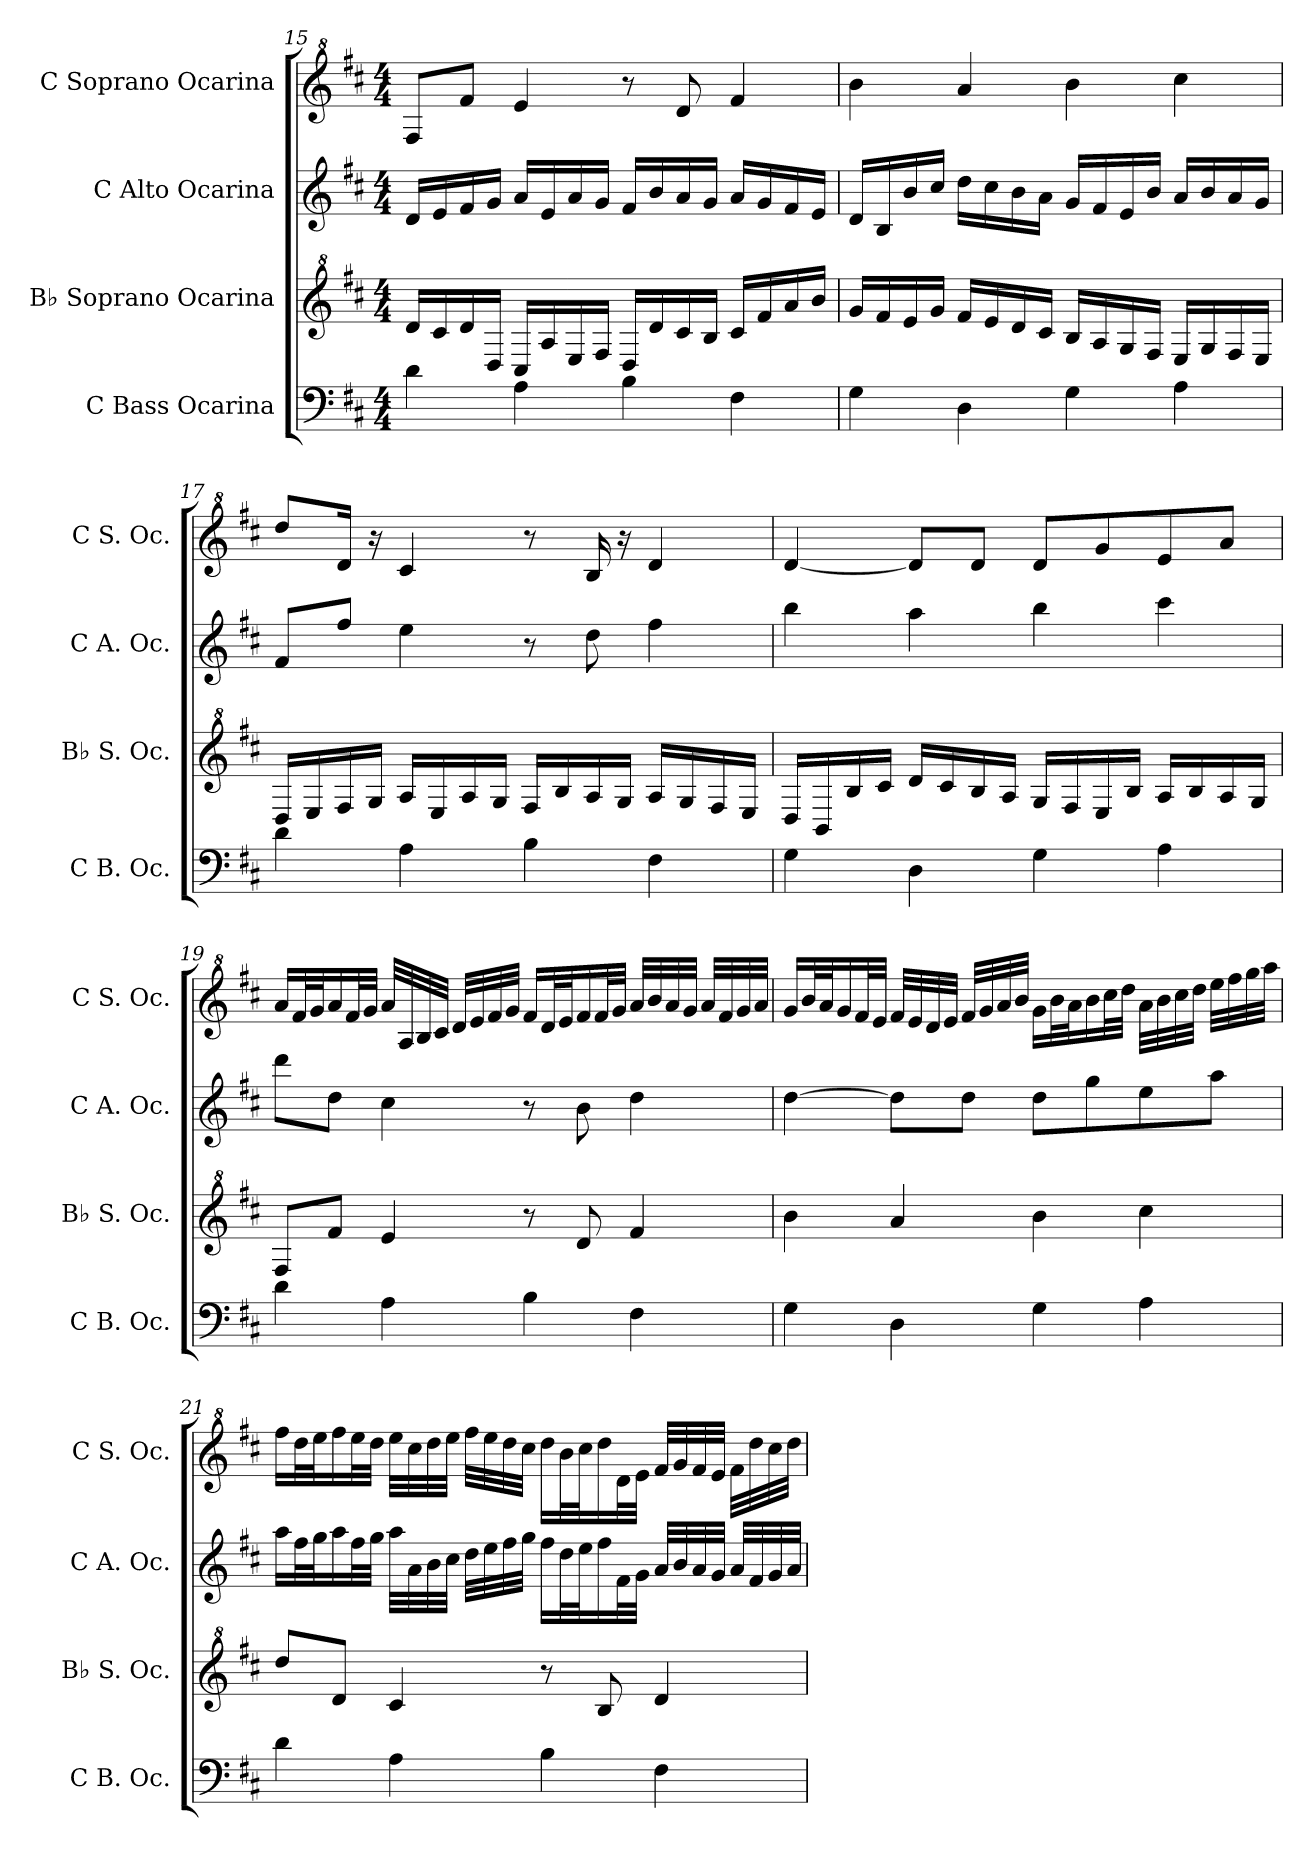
**kern	**kern	**kern	**kern
*part4	*part3	*part2	*part1
*staff4	*staff3	*staff2	*staff1
*I"C Bass Ocarina	*I"B♭ Soprano Ocarina	*I"C Alto Ocarina	*I"C Soprano Ocarina
*I'C B. Oc.	*I'B♭ S. Oc.	*I'C A. Oc.	*I'C S. Oc.
*clefF4	*clefG^2	*clefG2	*clefG^2
*k[f#c#]	*k[f#c#]	*k[f#c#]	*k[f#c#]
*D:	*D:	*D:	*D:
*M4/4	*M4/4	*M4/4	*M4/4
=15	=15	=15	=15
4d\	16dd/LL	16d/LL	8f#/L
.	16cc#/	16e/	.
.	16dd/	16f#/	8ff#/J
.	16d/JJ	16g/JJ	.
4A\	16c#/LL	16a/LL	4ee/
.	16a/	16e/	.
.	16e/	16a/	.
.	16f#/JJ	16g/JJ	.
4B\	16d/LL	16f#/LL	8r
.	16dd/	16b/	.
.	16cc#/	16a/	8dd/
.	16b/JJ	16g/JJ	.
4F#\	16cc#/LL	16a/LL	4ff#/
.	16ff#/	16g/	.
.	16aa/	16f#/	.
.	16bb/JJ	16e/JJ	.
!!LO:PB:g=z
=16	=16	=16	=16
4G\	16gg/LL	16d/LL	4bb\
.	16ff#/	16B/	.
.	16ee/	16b/	.
.	16gg/JJ	16cc#/JJ	.
4D\	16ff#/LL	16dd\LL	4aa/
.	16ee/	16cc#\	.
.	16dd/	16b\	.
.	16cc#/JJ	16a\JJ	.
4G\	16b/LL	16g/LL	4bb\
.	16a/	16f#/	.
.	16g/	16e/	.
.	16f#/JJ	16b/JJ	.
4A\	16e/LL	16a/LL	4ccc#\
.	16g/	16b/	.
.	16f#/	16a/	.
.	16e/JJ	16g/JJ	.
=17	=17	=17	=17
4d\	16d/LL	8f#/L	8ddd/L
.	16e/	.	.
.	16f#/	8ff#/J	16dd/Jk
.	16g/JJ	.	16r
4A\	16a/LL	4ee\	4cc#/
.	16e/	.	.
.	16a/	.	.
.	16g/JJ	.	.
4B\	16f#/LL	8r	8r
.	16b/	.	.
.	16a/	8dd\	16b/
.	16g/JJ	.	16r
4F#\	16a/LL	4ff#\	4dd/
.	16g/	.	.
.	16f#/	.	.
.	16e/JJ	.	.
!!LO:LB:g=z
=18	=18	=18	=18
4G\	16d/LL	4bb\	[4dd/
.	16B/	.	.
.	16b/	.	.
.	16cc#/JJ	.	.
4D\	16dd/LL	4aa\	8dd/L]
.	16cc#/	.	.
.	16b/	.	8dd/J
.	16a/JJ	.	.
4G\	16g/LL	4bb\	8dd/L
.	16f#/	.	.
.	16e/	.	8gg/
.	16b/JJ	.	.
4A\	16a/LL	4ccc#\	8ee/
.	16b/	.	.
.	16a/	.	8aa/J
.	16g/JJ	.	.
!!LO:LB:g=z
=19	=19	=19	=19
4d\	8f#/L	8ddd\L	16aa/LL
.	.	.	32ff#/L
.	.	.	32gg/J
.	8ff#/J	8dd\J	16aa/
.	.	.	32ff#/L
.	.	.	32gg/JJJ
4A\	4ee/	4cc#\	32aa/LLL
.	.	.	32a/
.	.	.	32b/
.	.	.	32cc#/JJJ
.	.	.	32dd/LLL
.	.	.	32ee/
.	.	.	32ff#/
.	.	.	32gg/JJJ
4B\	8r	8r	16ff#/LL
.	.	.	32dd/L
.	.	.	32ee/J
.	8dd/	8b\	16ff#/
.	.	.	32ff#/L
.	.	.	32gg/JJJ
4F#\	4ff#/	4dd\	32aa/LLL
.	.	.	32bb/
.	.	.	32aa/
.	.	.	32gg/JJJ
.	.	.	32aa/LLL
.	.	.	32ff#/
.	.	.	32gg/
.	.	.	32aa/JJJ
!!LO:PB:g=z
=20	=20	=20	=20
4G\	4bb\	[4dd\	16gg/LL
.	.	.	32bb/L
.	.	.	32aa/J
.	.	.	16gg/
.	.	.	32ff#/L
.	.	.	32ee/JJJ
4D\	4aa/	8dd\L]	32ff#/LLL
.	.	.	32ee/
.	.	.	32dd/
.	.	.	32ee/JJJ
.	.	8dd\J	32ff#/LLL
.	.	.	32gg/
.	.	.	32aa/
.	.	.	32bb/JJJ
4G\	4bb\	8dd\L	16gg\LL
.	.	.	32bb\L
.	.	.	32aa\J
.	.	8gg\	16bb\
.	.	.	32ccc#\L
.	.	.	32ddd\JJJ
4A\	4ccc#\	8ee\	32aa\LLL
.	.	.	32bb\
.	.	.	32ccc#\
.	.	.	32ddd\JJJ
.	.	8aa\J	32eee\LLL
.	.	.	32fff#\
.	.	.	32ggg\
.	.	.	32aaa\JJJ
!!LO:LB:g=z
=21	=21	=21	=21
4d\	8ddd/L	16aa\LL	16fff#\LL
.	.	32ff#\L	32ddd\L
.	.	32gg\J	32eee\J
.	8dd/J	16aa\	16fff#\
.	.	32ff#\L	32eee\L
.	.	32gg\JJJ	32ddd\JJJ
4A\	4cc#/	32aa\LLL	32eee\LLL
.	.	32a\	32ccc#\
.	.	32b\	32ddd\
.	.	32cc#\JJJ	32eee\JJJ
.	.	32dd\LLL	32fff#\LLL
.	.	32ee\	32eee\
.	.	32ff#\	32ddd\
.	.	32gg\JJJ	32ccc#\JJJ
4B\	8r	16ff#\LL	16ddd\LL
.	.	32dd\L	32bb\L
.	.	32ee\J	32ccc#\J
.	8b/	16ff#\	16ddd\
.	.	32f#\L	32dd\L
.	.	32g\JJJ	32ee\JJJ
4F#\	4dd/	32a/LLL	32ff#/LLL
.	.	32b/	32gg/
.	.	32a/	32ff#/
.	.	32g/JJJ	32ee/JJJ
.	.	32a/LLL	32ff#\LLL
.	.	32f#/	32ddd\
.	.	32g/	32ccc#\
.	.	32a/JJJ	32ddd\JJJ
=	=	=	=
*-	*-	*-	*-
